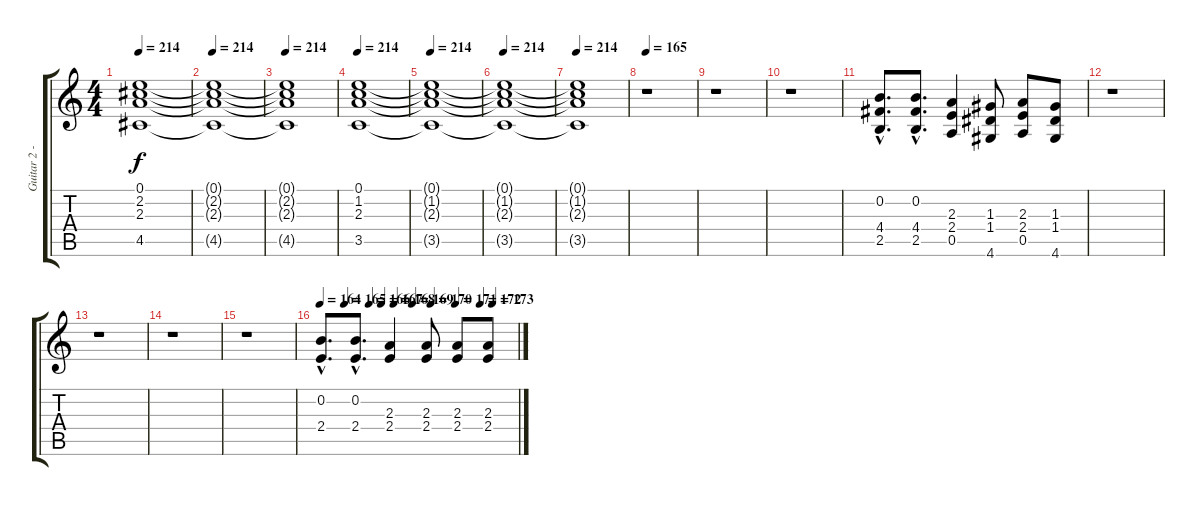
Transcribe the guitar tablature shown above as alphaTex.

\track ("Guitar 2 - Eric Melvin" "Guitar 2 -") {instrument distortionguitar}
\staff {score tabs}
\tuning (E4 B3 G3 D3 A2 E2) {hide}
\ts (4 4)
\tempo 214
\clef g2
\ks c
(0.1{t} 2.2{t} 2.3{t} 4.5{t}).1{dy f} |
\tempo 214
(0.1{t} 2.2{t} 2.3{t} 4.5{t}).1 |
\tempo 214
(0.1{t} 2.2{t} 2.3{t} 4.5{t}).1 |
\tempo 214
(0.1 1.2 2.3 3.5).1 |
\tempo 214
(0.1{t} 1.2{t} 2.3{t} 3.5{t}).1 |
\tempo 214
(0.1{t} 1.2{t} 2.3{t} 3.5{t}).1 |
\tempo 214
(0.1{t} 1.2{t} 2.3{t} 3.5{t}).1 |
\tempo 165
r.1 |
r.1 |
r.1 |
(0.2{hac} 4.4{hac} 2.5{hac}).8{d} (0.2{hac} 4.4{hac} 2.5{hac}).8{d} (2.3 2.4 0.5).4 (1.3 1.4 4.6).8 (2.3 2.4 0.5).8 (1.3 1.4 4.6).8 |
r.1 |
r.1 |
r.1 |
r.1 |
\tempo 164
\tempo (165 0.125)
\tempo (166 0.25)
\tempo (167 0.3125)
\tempo (168 0.375)
\tempo (169 0.46875)
\tempo (170 0.5625)
\tempo (171 0.6875)
\tempo (172 0.8125)
\tempo (173 0.875)
(0.2{hac} 2.4{hac}).8{d} (0.2{hac} 2.4{hac}).8{d} (2.3 2.4).4 (2.3 2.4).8 (2.3 2.4).8 (2.3 2.4).8
